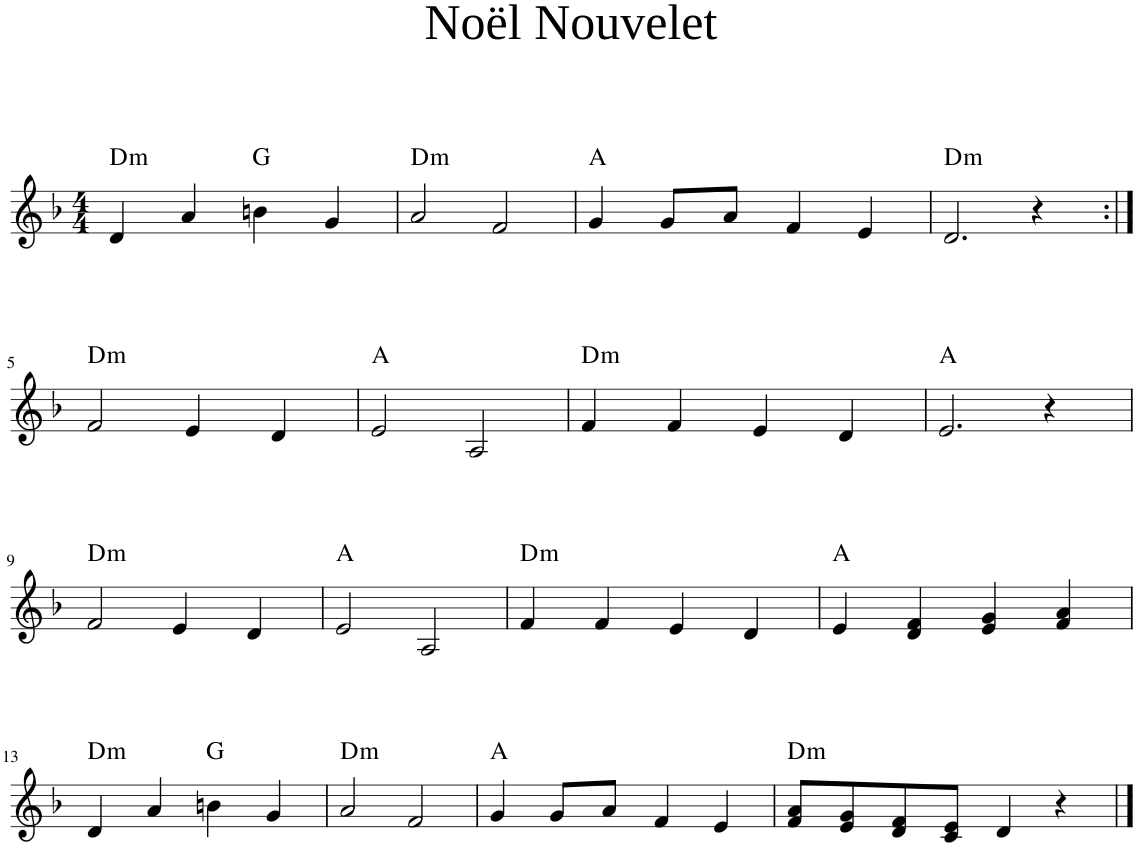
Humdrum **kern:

**kern	**harte
*part1	*part1
*staff1	*
*I"Piano	*
*I'Pno	*
*clefG2	*
*k[b-]	*
*M4/4	*
=1	=1
!	!LO:H:kt=m
4d/	D:min
4a/	.
4bn\	G:maj
4g/	.
=2	=2
!	!LO:H:kt=m
2a/	D:min
2f/	.
=3	=3
4g/	A:maj
8g/L	.
8a/J	.
4f/	.
4e/	.
=4	=4
!	!LO:H:kt=m
2.d/	D:min
4r	.
!!LO:LB:g=z
=5:|!	=5:|!
!	!LO:H:kt=m
2f/	D:min
4e/	.
4d/	.
=6	=6
2e/	A:maj
2A/	.
=7	=7
!	!LO:H:kt=m
4f/	D:min
4f/	.
4e/	.
4d/	.
=8	=8
2.e/	A:maj
4r	.
!!LO:LB:g=z
=9	=9
!	!LO:H:kt=m
2f/	D:min
4e/	.
4d/	.
=10	=10
2e/	A:maj
2A/	.
=11	=11
!	!LO:H:kt=m
4f/	D:min
4f/	.
4e/	.
4d/	.
=12	=12
4e/	A:maj
4d/ 4f/	.
4e/ 4g/	.
4f/ 4a/	.
!!LO:LB:g=z
=13	=13
!	!LO:H:kt=m
4d/	D:min
4a/	.
4bn\	G:maj
4g/	.
=14	=14
!	!LO:H:kt=m
2a/	D:min
2f/	.
=15	=15
4g/	A:maj
8g/L	.
8a/J	.
4f/	.
4e/	.
=16	=16
!	!LO:H:kt=m
8f/ 8a/L	D:min
8e/ 8g/	.
8d/ 8f/	.
8c/ 8e/J	.
4d/	.
4r	.
==	==
*-	*-
